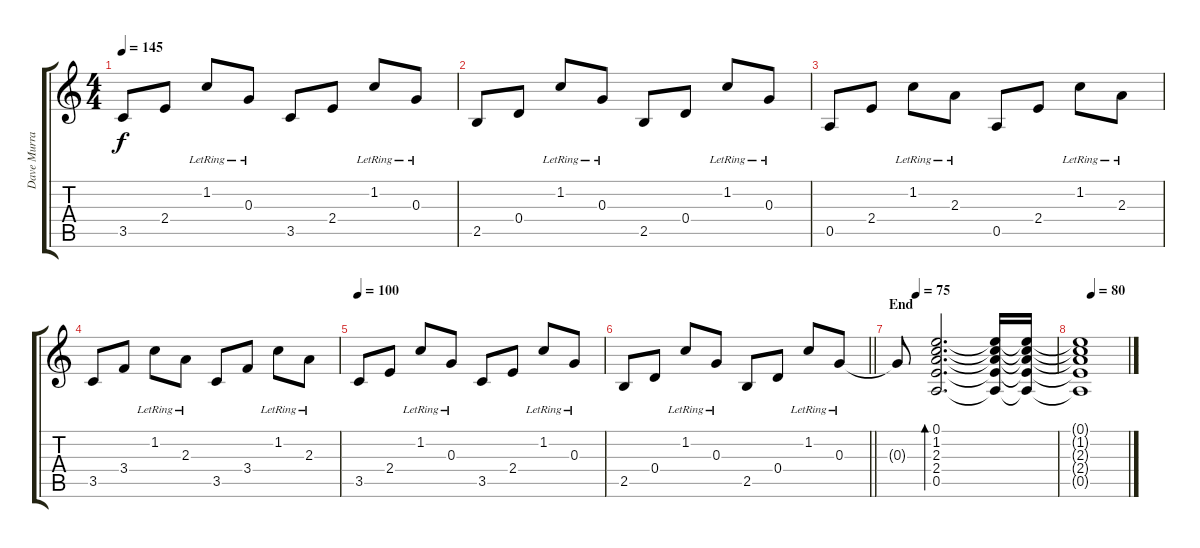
\track ("Dave Murray" "Dave Murra") {instrument distortionguitar}
\staff {score tabs}
\tuning (E4 B3 G3 D3 A2 E2) {hide}
\ts (4 4)
\tempo 145
\clef g2
\ks c
3.5.8{dy f} 2.4.8 1.2{lr}.8 0.3{lr}.8 3.5.8 2.4.8 1.2{lr}.8 0.3{lr}.8 |
2.5.8 0.4.8 1.2{lr}.8 0.3{lr}.8 2.5.8 0.4.8 1.2{lr}.8 0.3{lr}.8 |
0.5.8 2.4.8 1.2{lr}.8 2.3{lr}.8 0.5.8 2.4.8 1.2{lr}.8 2.3{lr}.8 |
3.5.8 3.4.8 1.2{lr}.8 2.3{lr}.8 3.5.8 3.4.8 1.2{lr}.8 2.3{lr}.8 |
\tempo 100
3.5.8 2.4.8 1.2{lr}.8 0.3{lr}.8 3.5.8 2.4.8 1.2{lr}.8 0.3{lr}.8 |
\barLineRight lightlight
2.5.8 0.4.8 1.2{lr}.8 0.3{lr}.8 2.5.8 0.4.8 1.2{lr}.8 0.3{lr}.8 |
\section ("" "End")
\tempo (75 0.125)
0.3{t}.8 (0.1 1.2 2.3 2.4 0.5).2{d bd 480} (0.1{t} 1.2{t} 2.3{t} 2.4{t} 0.5{t}).16 (0.1{t} 1.2{t} 2.3{t} 2.4{t} 0.5{t}).16 |
\tempo (80 0.25)
(0.1{t} 1.2{t} 2.3{t} 2.4{t} 0.5{t}).1
